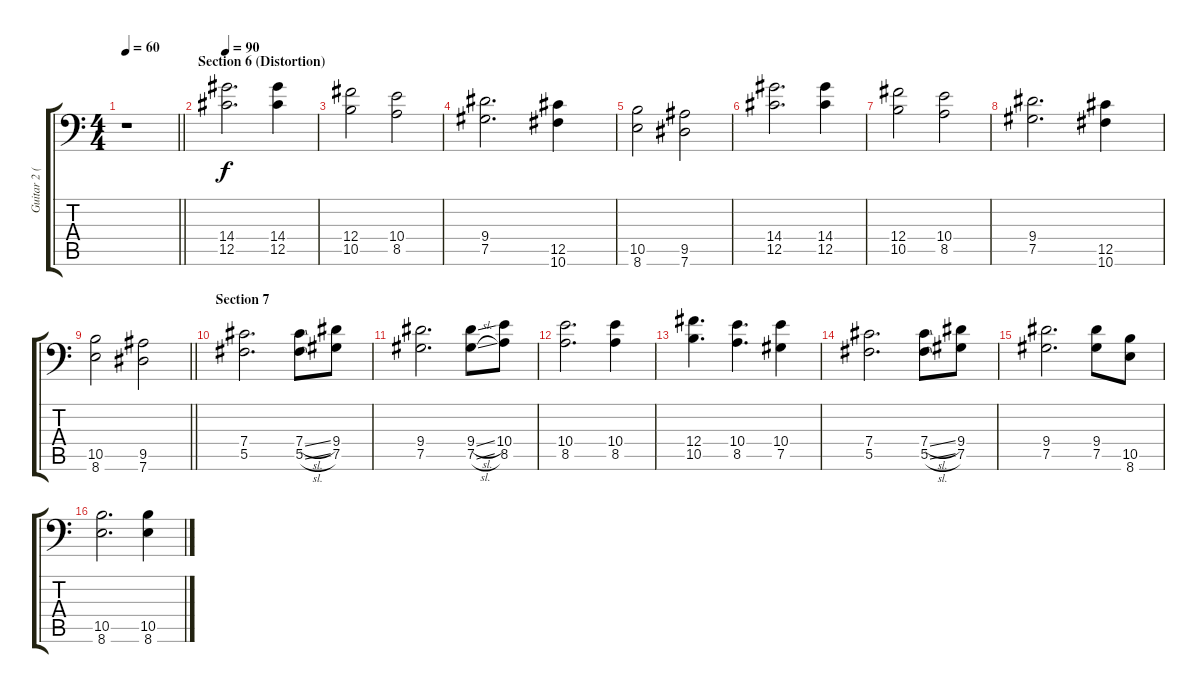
\track ("Guitar 2 (Distortion)" "Guitar 2 (") {instrument distortionguitar}
\staff {score tabs}
\tuning (Ab3 Eb3 B2 Gb2 Db2 Ab1) {hide}
\ts (4 4)
\tempo 60
\clef f4
\barLineRight lightlight
\ks c
r.1{dy f} |
\section ("" "Section 6 (Distortion)")
\tempo 90
(14.4 12.5).2{d} (14.4 12.5).4 |
(12.4 10.5).2 (10.4 8.5).2 |
(9.4 7.5).2{d} (12.5 10.6).4 |
(10.5 8.6).2 (9.5 7.6).2 |
(14.4 12.5).2{d} (14.4 12.5).4 |
(12.4 10.5).2 (10.4 8.5).2 |
(9.4 7.5).2{d} (12.5 10.6).4 |
\barLineRight lightlight
(10.5 8.6).2 (9.5 7.6).2 |
\section ("" "Section 7")
(7.4 5.5).2{d} (7.4{sl} 5.5{sl}).8 (9.4 7.5).8 |
(9.4 7.5).2{d} (9.4{sl} 7.5{sl}).8 (10.4 8.5).8 |
(10.4 8.5).2{d} (10.4 8.5).4 |
(12.4 10.5).4{d} (10.4 8.5).4{d} (10.4 7.5).4 |
(7.4 5.5).2{d} (7.4{sl} 5.5{sl}).8 (9.4 7.5).8 |
(9.4 7.5).2{d} (9.4 7.5).8 (10.5 8.6).8 |
(10.5 8.6).2{d} (10.5 8.6).4
